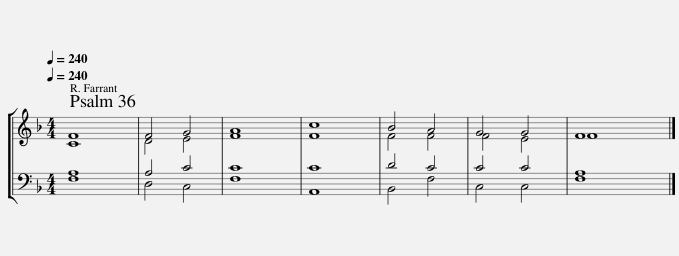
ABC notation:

X:1
%%score [ ( 1 2 ) ( 3 4 ) ]
L:1/8
Q:1/4=240
M:4/4
I:linebreak $
K:F
V:1 treble
V:2 treble
V:3 bass
V:4 bass
V:1
 F8 | F4 G4 | A8 | c8 | B4 A4 | %5
 G4 G4 | F8 |] %7
V:2
 C8 | D4 E4 | F8 | F8 | F4 F4 | %5
 F4 E4 | F8 |] %7
V:3
 A,8 | A,4 C4 | C8 | C8 | D4 C4 | %5
 C4 C4 | A,8 |] %7
V:4
 F,8 | D,4 C,4 | F,8 | A,,8 | B,,4 F,4 | %5
 C,4 C,4 | F,8 |] %7
